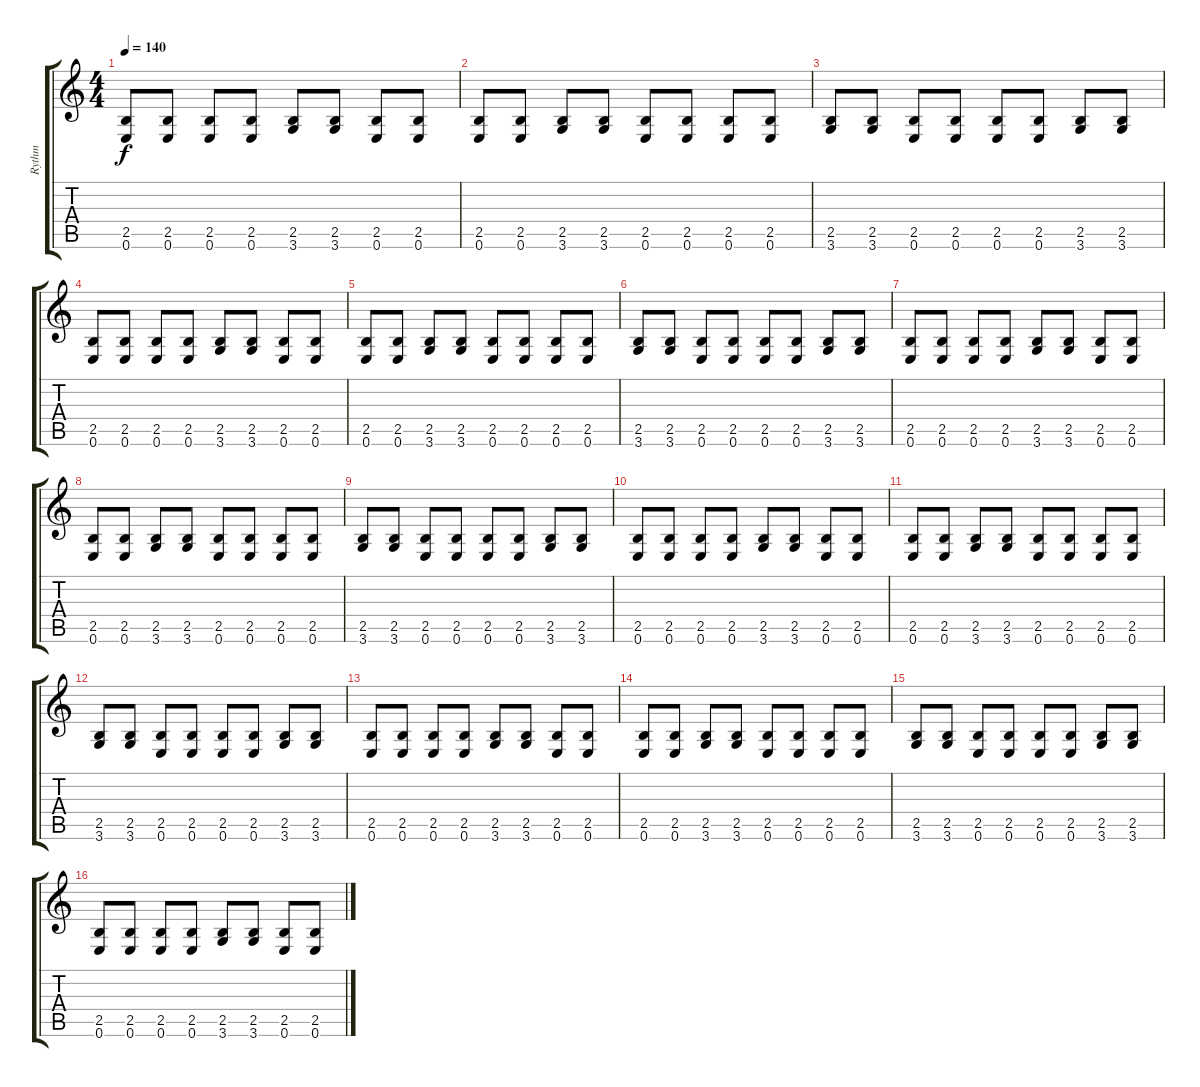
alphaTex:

\track ("Rythm" "Rythm") {instrument acousticguitarsteel}
\staff {score tabs}
\tuning (E4 B3 G3 D3 A2 E2) {hide}
\ts (4 4)
\tempo 140
\clef g2
\ks c
(2.5 0.6).8{dy f} (2.5 0.6).8 (2.5 0.6).8 (2.5 0.6).8 (2.5 3.6).8 (2.5 3.6).8 (2.5 0.6).8 (2.5 0.6).8 |
(2.5 0.6).8 (2.5 0.6).8 (2.5 3.6).8 (2.5 3.6).8 (2.5 0.6).8 (2.5 0.6).8 (2.5 0.6).8 (2.5 0.6).8 |
(2.5 3.6).8 (2.5 3.6).8 (2.5 0.6).8 (2.5 0.6).8 (2.5 0.6).8 (2.5 0.6).8 (2.5 3.6).8 (2.5 3.6).8 |
(2.5 0.6).8 (2.5 0.6).8 (2.5 0.6).8 (2.5 0.6).8 (2.5 3.6).8 (2.5 3.6).8 (2.5 0.6).8 (2.5 0.6).8 |
(2.5 0.6).8 (2.5 0.6).8 (2.5 3.6).8 (2.5 3.6).8 (2.5 0.6).8 (2.5 0.6).8 (2.5 0.6).8 (2.5 0.6).8 |
(2.5 3.6).8 (2.5 3.6).8 (2.5 0.6).8 (2.5 0.6).8 (2.5 0.6).8 (2.5 0.6).8 (2.5 3.6).8 (2.5 3.6).8 |
(2.5 0.6).8 (2.5 0.6).8 (2.5 0.6).8 (2.5 0.6).8 (2.5 3.6).8 (2.5 3.6).8 (2.5 0.6).8 (2.5 0.6).8 |
(2.5 0.6).8 (2.5 0.6).8 (2.5 3.6).8 (2.5 3.6).8 (2.5 0.6).8 (2.5 0.6).8 (2.5 0.6).8 (2.5 0.6).8 |
(2.5 3.6).8 (2.5 3.6).8 (2.5 0.6).8 (2.5 0.6).8 (2.5 0.6).8 (2.5 0.6).8 (2.5 3.6).8 (2.5 3.6).8 |
(2.5 0.6).8 (2.5 0.6).8 (2.5 0.6).8 (2.5 0.6).8 (2.5 3.6).8 (2.5 3.6).8 (2.5 0.6).8 (2.5 0.6).8 |
(2.5 0.6).8 (2.5 0.6).8 (2.5 3.6).8 (2.5 3.6).8 (2.5 0.6).8 (2.5 0.6).8 (2.5 0.6).8 (2.5 0.6).8 |
(2.5 3.6).8 (2.5 3.6).8 (2.5 0.6).8 (2.5 0.6).8 (2.5 0.6).8 (2.5 0.6).8 (2.5 3.6).8 (2.5 3.6).8 |
(2.5 0.6).8 (2.5 0.6).8 (2.5 0.6).8 (2.5 0.6).8 (2.5 3.6).8 (2.5 3.6).8 (2.5 0.6).8 (2.5 0.6).8 |
(2.5 0.6).8 (2.5 0.6).8 (2.5 3.6).8 (2.5 3.6).8 (2.5 0.6).8 (2.5 0.6).8 (2.5 0.6).8 (2.5 0.6).8 |
(2.5 3.6).8 (2.5 3.6).8 (2.5 0.6).8 (2.5 0.6).8 (2.5 0.6).8 (2.5 0.6).8 (2.5 3.6).8 (2.5 3.6).8 |
(2.5 0.6).8 (2.5 0.6).8 (2.5 0.6).8 (2.5 0.6).8 (2.5 3.6).8 (2.5 3.6).8 (2.5 0.6).8 (2.5 0.6).8
